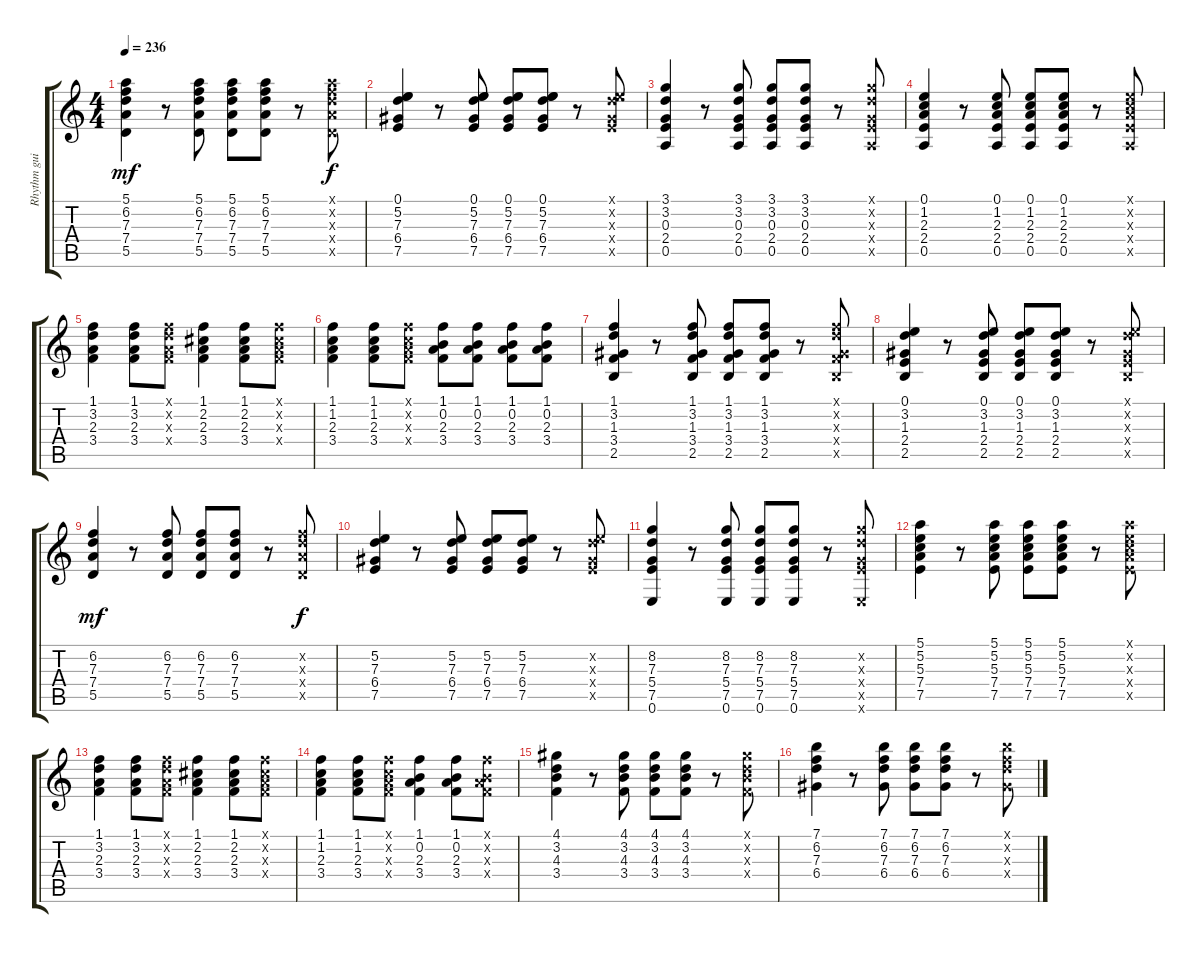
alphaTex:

\track ("Rhythm guitar" "Rhythm gui") {instrument acousticguitarsteel}
\staff {score tabs}
\tuning (E4 B3 G3 D3 A2 E2) {hide}
\ts (4 4)
\tempo 236
\clef g2
\ks c
(5.1 6.2 7.3 7.4 5.5).4{dy mf} r.8 (5.1 6.2 7.3 7.4 5.5).8 (5.1 6.2 7.3 7.4 5.5).8 (5.1 6.2 7.3 7.4 5.5).8 r.8 (5.1{x} 6.2{x} 7.3{x} 7.4{x} 5.5{x}).8{dy f} |
(0.1 5.2 7.3 6.4 7.5).4 r.8 (0.1 5.2 7.3 6.4 7.5).8 (0.1 5.2 7.3 6.4 7.5).8 (0.1 5.2 7.3 6.4 7.5).8 r.8 (0.1{x} 5.2{x} 7.3{x} 6.4{x} 7.5{x}).8 |
(3.1 3.2 0.3 2.4 0.5).4 r.8 (3.1 3.2 0.3 2.4 0.5).8 (3.1 3.2 0.3 2.4 0.5).8 (3.1 3.2 0.3 2.4 0.5).8 r.8 (3.1{x} 3.2{x} 0.3{x} 2.4{x} 0.5{x}).8 |
(0.1 1.2 2.3 2.4 0.5).4 r.8 (0.1 1.2 2.3 2.4 0.5).8 (0.1 1.2 2.3 2.4 0.5).8 (0.1 1.2 2.3 2.4 0.5).8 r.8 (0.1{x} 1.2{x} 2.3{x} 2.4{x} 0.5{x}).8 |
(1.1 3.2 2.3 3.4).4 (1.1 3.2 2.3 3.4).8 (1.1{x} 3.2{x} 2.3{x} 3.4{x}).8 (1.1 2.2 2.3 3.4).4 (1.1 2.2 2.3 3.4).8 (1.1{x} 2.2{x} 2.3{x} 3.4{x}).8 |
(1.1 1.2 2.3 3.4).4 (1.1 1.2 2.3 3.4).8 (1.1{x} 1.2{x} 2.3{x} 3.4{x}).8 (1.1 0.2 2.3 3.4).8 (1.1 0.2 2.3 3.4).8 (1.1 0.2 2.3 3.4).8 (1.1 0.2 2.3 3.4).8 |
(1.1 3.2 1.3 3.4 2.5).4 r.8 (1.1 3.2 1.3 3.4 2.5).8 (1.1 3.2 1.3 3.4 2.5).8 (1.1 3.2 1.3 3.4 2.5).8 r.8 (1.1{x} 3.2{x} 1.3{x} 3.4{x} 2.5{x}).8 |
(0.1 3.2 1.3 2.4 2.5).4 r.8 (0.1 3.2 1.3 2.4 2.5).8 (0.1 3.2 1.3 2.4 2.5).8 (0.1 3.2 1.3 2.4 2.5).8 r.8 (0.1{x} 3.2{x} 1.3{x} 2.4{x} 2.5{x}).8 |
(6.2 7.3 7.4 5.5).4{dy mf} r.8 (6.2 7.3 7.4 5.5).8 (6.2 7.3 7.4 5.5).8 (6.2 7.3 7.4 5.5).8 r.8 (6.2{x} 7.3{x} 7.4{x} 5.5{x}).8{dy f} |
(5.2 7.3 6.4 7.5).4 r.8 (5.2 7.3 6.4 7.5).8 (5.2 7.3 6.4 7.5).8 (5.2 7.3 6.4 7.5).8 r.8 (5.2{x} 7.3{x} 6.4{x} 7.5{x}).8 |
(8.2 7.3 5.4 7.5 0.6).4 r.8 (8.2 7.3 5.4 7.5 0.6).8 (8.2 7.3 5.4 7.5 0.6).8 (8.2 7.3 5.4 7.5 0.6).8 r.8 (8.2{x} 7.3{x} 5.4{x} 7.5{x} 0.6{x}).8 |
(5.1 5.2 5.3 7.4 7.5).4 r.8 (5.1 5.2 5.3 7.4 7.5).8 (5.1 5.2 5.3 7.4 7.5).8 (5.1 5.2 5.3 7.4 7.5).8 r.8 (5.1{x} 5.2{x} 5.3{x} 7.4{x} 7.5{x}).8 |
(1.1 3.2 2.3 3.4).4 (1.1 3.2 2.3 3.4).8 (1.1{x} 3.2{x} 2.3{x} 3.4{x}).8 (1.1 2.2 2.3 3.4).4 (1.1 2.2 2.3 3.4).8 (1.1{x} 2.2{x} 2.3{x} 3.4{x}).8 |
(1.1 1.2 2.3 3.4).4 (1.1 1.2 2.3 3.4).8 (1.1{x} 1.2{x} 2.3{x} 3.4{x}).8 (1.1 0.2 2.3 3.4).4 (1.1 0.2 2.3 3.4).8 (1.1{x} 0.2{x} 2.3{x} 3.4{x}).8 |
(4.1 3.2 4.3 3.4).4 r.8 (4.1 3.2 4.3 3.4).8 (4.1 3.2 4.3 3.4).8 (4.1 3.2 4.3 3.4).8 r.8 (4.1{x} 3.2{x} 4.3{x} 3.4{x}).8 |
(7.1 6.2 7.3 6.4).4 r.8 (7.1 6.2 7.3 6.4).8 (7.1 6.2 7.3 6.4).8 (7.1 6.2 7.3 6.4).8 r.8 (7.1{x} 6.2{x} 7.3{x} 6.4{x}).8
